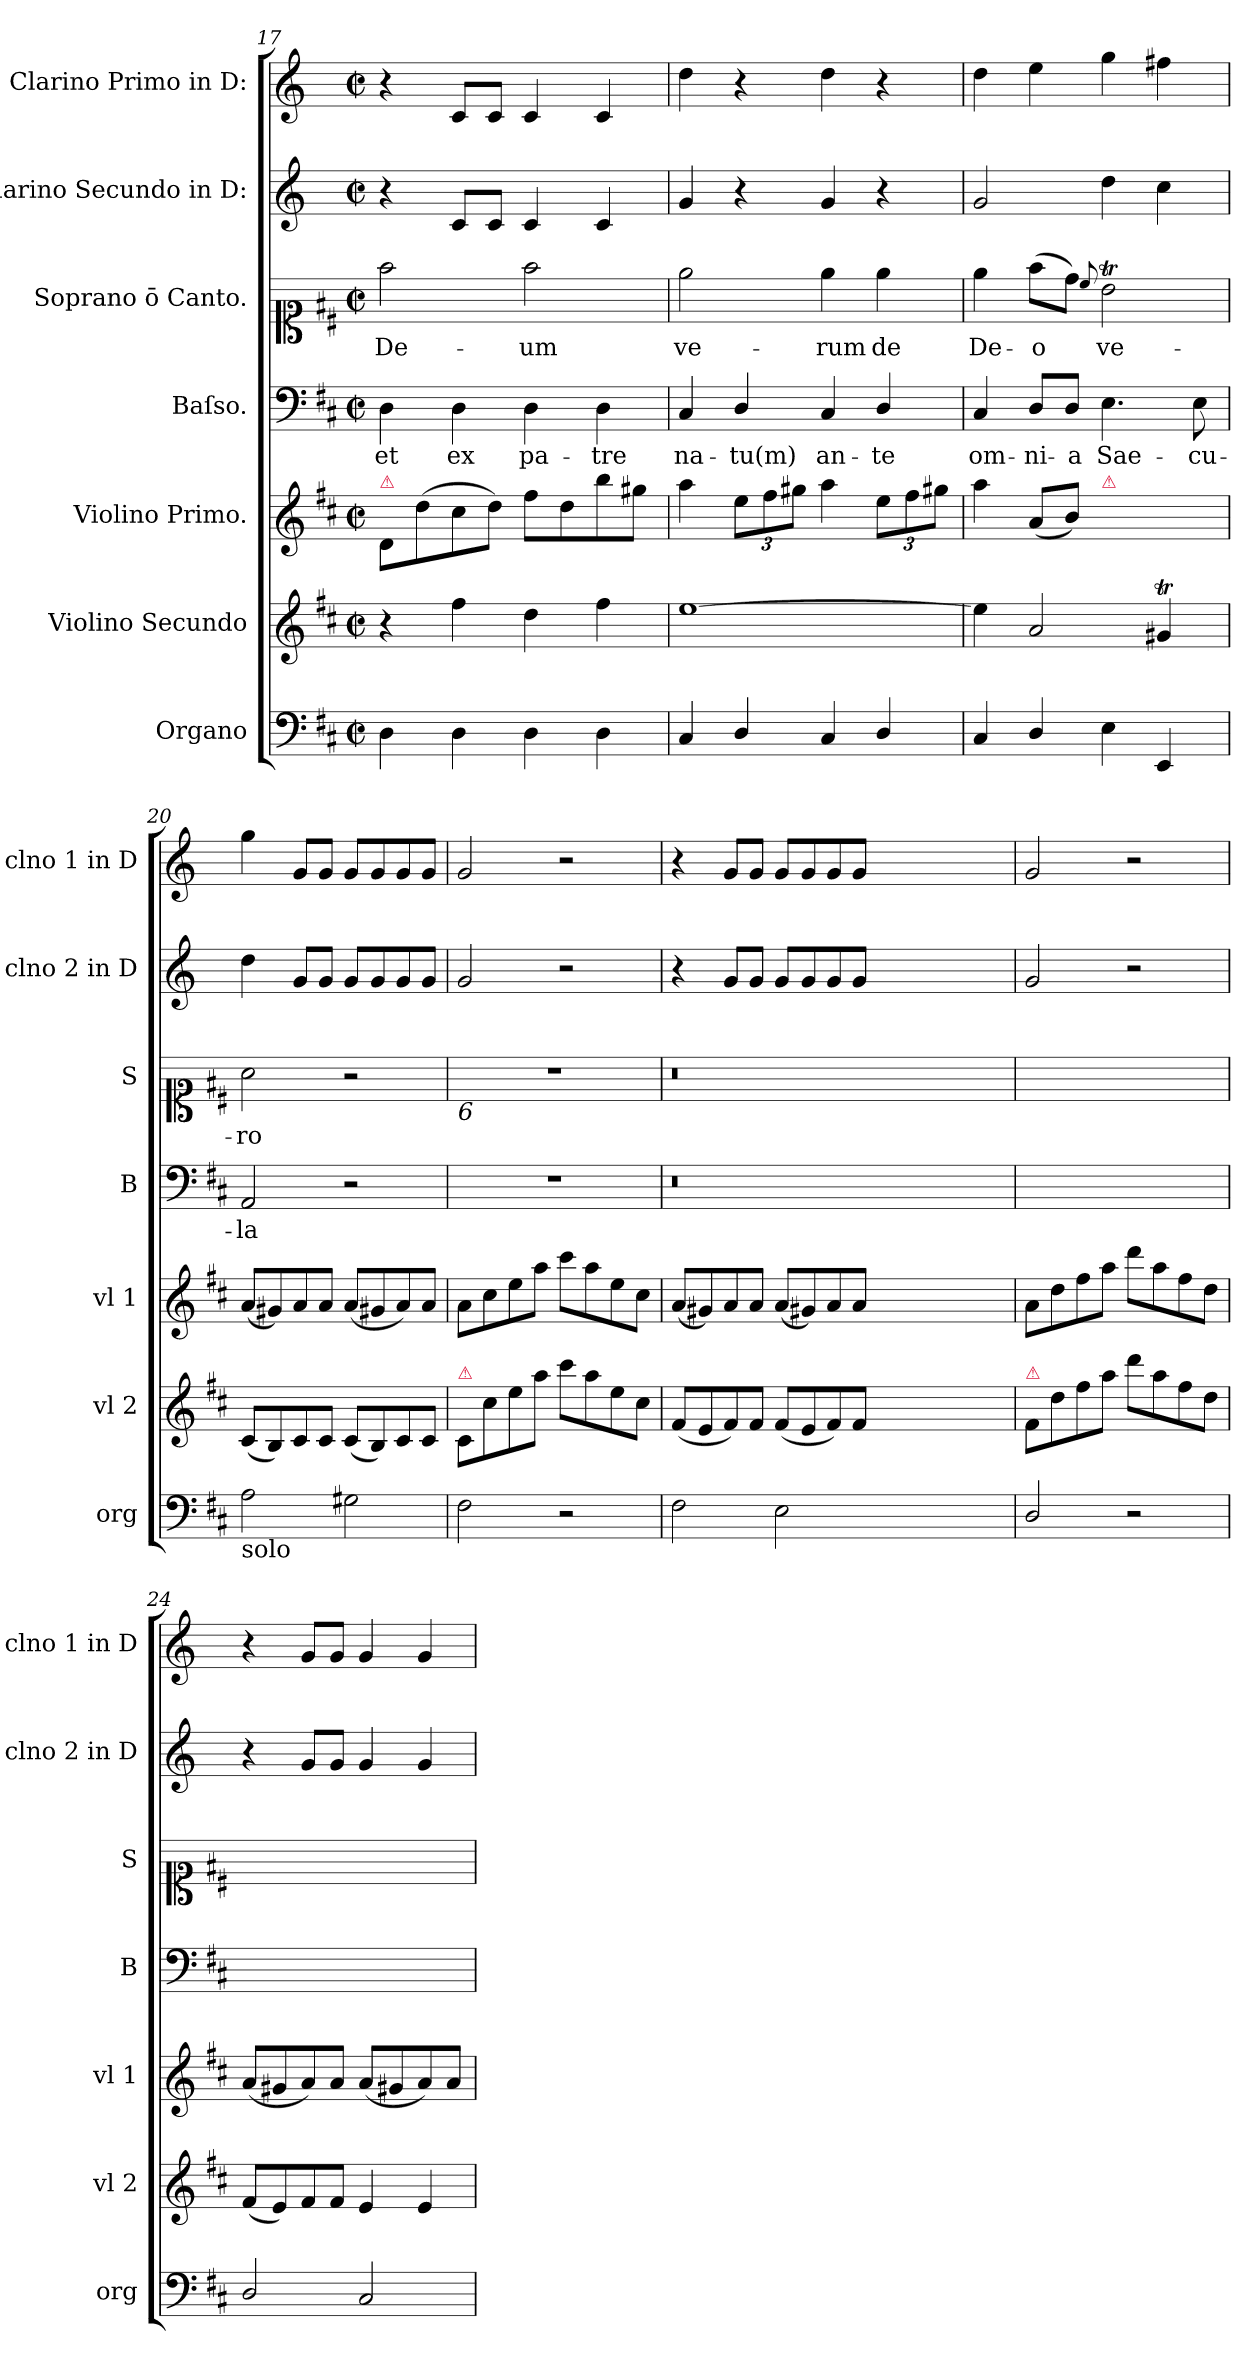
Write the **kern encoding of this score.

**kern	**kern	**kern	**kern	**text	**kern	**text	**kern	**kern
*part7	*part6	*part5	*part4	*part4	*part3	*part3	*part2	*part1
*staff7	*staff6	*staff5	*staff4	*staff4	*staff3	*staff3	*staff2	*staff1
*I"Organo	*I"Violino Secundo	*I"Violino Primo.	*I"Baſso.	*	*I"Soprano ō Canto.	*	*I"Clarino Secundo in D:	*I"Clarino Primo in D:
*I'org	*I'vl 2	*I'vl 1	*I'B	*	*I'S	*	*I'clno 2 in D	*I'clno 1 in D
*clefF4	*clefG2	*clefG2	*clefF4	*	*clefC1	*	*clefG2	*clefG2
*	*	*	*	*	*	*	*ITrd-1c-2	*ITrd-1c-2
*k[f#c#]	*k[f#c#]	*k[f#c#]	*k[f#c#]	*	*k[f#c#]	*	*k[f#c#]	*k[f#c#]
*D:	*D:	*D:	*D:	*	*D:	*	*D:	*D:
*M2/2	*M2/2	*M2/2	*M2/2	*	*M2/2	*	*M2/2	*M2/2
*met(c|)	*met(c|)	*met(c|)	*met(c|)	*	*met(c|)	*	*met(c|)	*met(c|)
=17	=17	=17	=17	=17	=17	=17	=17	=17
!	!	!LO:TX:a:color=crimson:t=⚠	!	!	!	!	!	!
4D\	4r	8d/L	4D\	et	2ff#\	De-	4r	4r
.	.	(8dd\	.	.	.	.	.	.
4D\	4ff#\	8cc#\	4D\	ex	.	.	8d/L	8d/L
.	.	8dd\J)	.	.	.	.	8d/J	8d/J
4D\	4dd\	8ff#\L	4D\	pa-	2ff#\	-um	4d/	4d/
.	.	8dd\	.	.	.	.	.	.
4D\	4ff#\	8bb\	4D\	-tre	.	.	4d/	4d/
.	.	8gg#X\J	.	.	.	.	.	.
=18	=18	=18	=18	=18	=18	=18	=18	=18
4C#/	[1ee	4aa\	4C#/	na-	2ee\	ve-	4a/	4ee\
4D/	.	12ee\L	4D/	-tu(m)	.	.	4r	4r
.	.	12ff#\	.	.	.	.	.	.
.	.	12gg#X\J	.	.	.	.	.	.
4C#/	.	4aa\	4C#/	an-	4ee\	-rum	4a/	4ee\
4D/	.	12ee\L	4D/	-te	4ee\	de	4r	4r
.	.	12ff#\	.	.	.	.	.	.
.	.	12gg#X\J	.	.	.	.	.	.
=19	=19	=19	=19	=19	=19	=19	=19	=19
4C#/	4ee\]	4aa\	4C#/	om-	4ee\	De-	2a/	4ee\
4D/	2a/	(8a/L	8D/L	-ni-	(8ff#\L	-o	.	4ff#\
.	.	8b/J)	8D/J	-a	8dd\J)	.	.	.
.	.	.	.	.	8qqcc#/	.	.	.
!	!	!LO:TX:a:color=crimson:t=⚠	!	!	!	!	!	!
4E\	.	2ryy	4.E\	Sae-	2bT\	ve-	4ee\	4aa\
4EE/	4g#Xt/	.	.	.	.	.	4dd\	4gg#X\
.	.	.	8E\	-cu-	.	.	.	.
=20	=20	=20	=20	=20	=20	=20	=20	=20
!LO:TX:b:t=solo	!	!	!	!	!	!	!	!
2A\	(8c#/L	(8a/L	2AA/	-la	2a\	-ro	4ee\	4aa\
.	8B/)	8g#X/)	.	.	.	.	.	.
.	8c#/	8a/	.	.	.	.	8a/L	8a/L
.	8c#/J	8a/J	.	.	.	.	8a/J	8a/J
2G#X\	(8c#/L	(8a/L	2r	.	2r	.	8a/L	8a/L
.	8B/)	8g#X/	.	.	.	.	8a/	8a/
.	8c#/	8a/)	.	.	.	.	8a/	8a/
.	8c#/J	8a/J	.	.	.	.	8a/J	8a/J
=21	=21	=21	=21	=21	=21	=21	=21	=21
!	!	!	!	!	!LO:TX:b:i:t=6	!	!	!
!	!LO:TX:a:color=crimson:t=⚠	!	!	!	!	!	!	!
2F#\	8c#/L	8a\L	1r	.	1r	.	2a/	2a/
.	8cc#\	8cc#\	.	.	.	.	.	.
.	8ee\	8ee\	.	.	.	.	.	.
.	8aa\J	8aa\J	.	.	.	.	.	.
2r	8ccc#\L	8ccc#\L	.	.	.	.	2r	2r
.	8aa\	8aa\	.	.	.	.	.	.
.	8ee\	8ee\	.	.	.	.	.	.
.	8cc#\J	8cc#\J	.	.	.	.	.	.
=22	=22	=22	=22	=22	=22	=22	=22	=22
2F#\	(8f#/L	(8a/L	0.r	.	0.r	.	4r	4r
.	8e/	8g#X/)	.	.	.	.	.	.
.	8f#/)	8a/	.	.	.	.	8a/L	8a/L
.	8f#/J	8a/J	.	.	.	.	8a/J	8a/J
2E\	(8f#/L	(8a/L	.	.	.	.	8a/L	8a/L
.	8e/	8g#X/)	.	.	.	.	8a/	8a/
.	8f#/)	8a/	.	.	.	.	8a/	8a/
.	8f#/J	8a/J	.	.	.	.	8a/J	8a/J
0ryy	0ryy	0ryy	.	.	.	.	0ryy	0ryy
=23	=23	=23	=23	=23	=23	=23	=23	=23
!	!LO:TX:a:color=crimson:t=⚠	!	!	!	!	!	!	!
2D/	8f#/L	8a\L	1ryy	.	1ryy	.	2a/	2a/
.	8dd\	8dd\	.	.	.	.	.	.
.	8ff#\	8ff#\	.	.	.	.	.	.
.	8aa\J	8aa\J	.	.	.	.	.	.
2r	8ddd\L	8ddd\L	.	.	.	.	2r	2r
.	8aa\	8aa\	.	.	.	.	.	.
.	8ff#\	8ff#\	.	.	.	.	.	.
.	8dd\J	8dd\J	.	.	.	.	.	.
=24	=24	=24	=24	=24	=24	=24	=24	=24
2D/	(8f#/L	(8a/L	1ryy	.	1ryy	.	4r	4r
.	8e/)	8g#X/	.	.	.	.	.	.
.	8f#/	8a/)	.	.	.	.	8a/L	8a/L
.	8f#/J	8a/J	.	.	.	.	8a/J	8a/J
2C#/	4e/	(8a/L	.	.	.	.	4a/	4a/
.	.	8g#X/	.	.	.	.	.	.
.	4e/	8a/)	.	.	.	.	4a/	4a/
.	.	8a/J	.	.	.	.	.	.
=	=	=	=	=	=	=	=	=
*-	*-	*-	*-	*-	*-	*-	*-	*-
